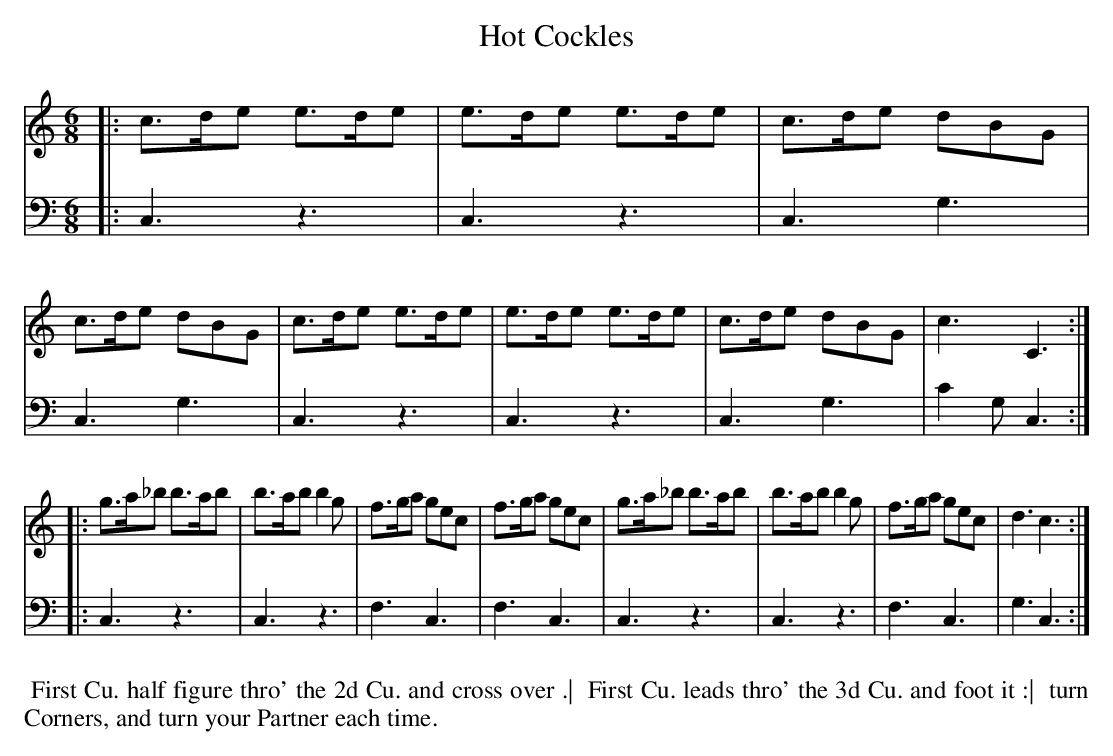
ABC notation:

X:1
T: Hot Cockles
M: 6/8
L: 1/8
K: C
V: 1
|: c>de e>de | e>de e>de | c>de dBG | c>de dBG |\
   c>de e>de | e>de e>de | c>de dBG | c3   C3 :|
|: g>a_b b>ab | b>ab b2g | f>ga gec | f>ga gec |\
   g>a_b b>ab | b>ab b2g | f>ga gec | d3   c3 :|
V: 2 clef=bass middle=d
|: c3 z3 | c3 z3 | c3 g3 | c3 g3 |\
   c3 z3 | c3 z3 | c3 g3 | c'2g c3 :|
|: c3 z3 | c3 z3 | f3 c3 | f3 c3 |\
   c3 z3 | c3 z3 | f3 c3 | g3 c3 :|
